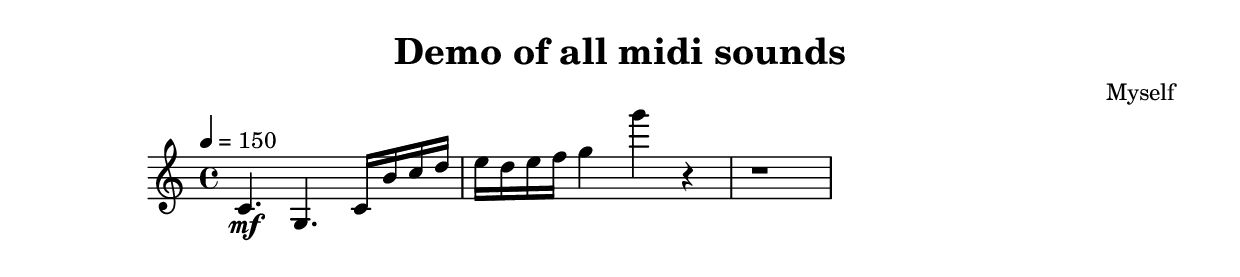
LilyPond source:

%% Do not edit this file; it is auto-generated from LSR http://lsr.dsi.unimi.it
%% This file is in the public domain.
\version "2.11.38"

\header {
  lsrtags = "vocal-music, midi"

  texidoc = "
Problem: How to know which @code{midiInstrument} would be best for your
composition?Solution: A LilyPond demo file.



"
  doctitle = "Demo MidiInstruments"
} % begin verbatim
\header {
  title = "Demo of all midi sounds"
  arranger = "Myself "
}

basemelodie = \relative c' {
  c4. \mf g  c16 b' c d |
  e d e f g4 g'4 r |
  r1
}
melodie = { \tempo 4 = 150 \basemelodie }

\score {
  \new Staff <<
    \new Voice { \melodie 
    }
  >>
  \layout { }
}

\score { 
  \new Staff <<
    %\set Staff.instrumentName= "S/A"
    %\set Staff.midiMinimumVolume = #0.2 
    %\set Staff.midiMaximumVolume = #0.4
    %\set Voice.dynamicAbsoluteVolumeFunction = #0.6
    \new Voice { r \mf
      \set Staff.midiInstrument = "acoustic grand" \melodie
      \set Staff.midiInstrument = "bright acoustic" \melodie
      \set Staff.midiInstrument = "electric grand" \melodie
      \set Staff.midiInstrument = "honky-tonk" \melodie
      \set Staff.midiInstrument = "electric piano 1" \melodie
      \set Staff.midiInstrument = "electric piano 2" \melodie
      \set Staff.midiInstrument = "harpsichord" \melodie
      \set Staff.midiInstrument = "clav" \melodie
      \set Staff.midiInstrument = "celesta" \melodie
      \set Staff.midiInstrument = "glockenspiel" \melodie
      \set Staff.midiInstrument = "music box" \melodie
      \set Staff.midiInstrument = "vibraphone" \melodie
      \set Staff.midiInstrument = "marimba" \melodie
      \set Staff.midiInstrument = "xylophone" \melodie
      \set Staff.midiInstrument = "tubular bells" \melodie
      \set Staff.midiInstrument = "dulcimer" \melodie
      \set Staff.midiInstrument = "drawbar organ" \melodie
      \set Staff.midiInstrument = "percussive organ" \melodie
      \set Staff.midiInstrument = "rock organ" \melodie
      \set Staff.midiInstrument = "church organ" \melodie
      \set Staff.midiInstrument = "reed organ" \melodie
      \set Staff.midiInstrument = "accordion" \melodie
      \set Staff.midiInstrument = "harmonica" \melodie
      \set Staff.midiInstrument = "concertina" \melodie
      \set Staff.midiInstrument = "acoustic guitar (nylon)" \melodie
      \set Staff.midiInstrument = "acoustic guitar (steel)" \melodie
      \set Staff.midiInstrument = "electric guitar (jazz)" \melodie
      \set Staff.midiInstrument = "electric guitar (clean)" \melodie
      \set Staff.midiInstrument = "electric guitar (muted)" \melodie
      \set Staff.midiInstrument = "overdriven guitar" \melodie
      \set Staff.midiInstrument = "distorted guitar" \melodie
      \set Staff.midiInstrument = "acoustic bass" \melodie
      \set Staff.midiInstrument = "electric bass (finger)" \melodie
      \set Staff.midiInstrument = "electric bass (pick)" \melodie
      \set Staff.midiInstrument = "fretless bass" \melodie
      \set Staff.midiInstrument = "slap bass 1" \melodie
      \set Staff.midiInstrument = "slap bass 2" \melodie
      \set Staff.midiInstrument = "synth bass 1" \melodie
      \set Staff.midiInstrument = "synth bass 2" \melodie
      \set Staff.midiInstrument = "violin" \melodie
      \set Staff.midiInstrument = "viola" \melodie
      \set Staff.midiInstrument = "cello" \melodie
      \set Staff.midiInstrument = "contrabass" \melodie
      \set Staff.midiInstrument = "tremolo strings" \melodie
      \set Staff.midiInstrument = "pizzicato strings" \melodie
      \set Staff.midiInstrument = "orchestral strings" \melodie
      \set Staff.midiInstrument = "timpani" \melodie
      \set Staff.midiInstrument = "string ensemble 1" \melodie
      \set Staff.midiInstrument = "string ensemble 2" \melodie
      \set Staff.midiInstrument = "synthstrings 1" \melodie
      \set Staff.midiInstrument = "synthstrings 2" \melodie
      \set Staff.midiInstrument = "choir aahs" \melodie
      \set Staff.midiInstrument = "voice oohs" \melodie
      \set Staff.midiInstrument = "synth voice" \melodie
      \set Staff.midiInstrument = "orchestra hit" \melodie
      \set Staff.midiInstrument = "trumpet" \melodie
      \set Staff.midiInstrument = "trombone" \melodie
      \set Staff.midiInstrument = "tuba" \melodie
      \set Staff.midiInstrument = "muted trumpet" \melodie
      \set Staff.midiInstrument = "french horn" \melodie
      \set Staff.midiInstrument = "brass section" \melodie
      \set Staff.midiInstrument = "synthbrass 1" \melodie
      \set Staff.midiInstrument = "synthbrass 2" \melodie
      \set Staff.midiInstrument = "soprano sax" \melodie
      \set Staff.midiInstrument = "alto sax" \melodie
      \set Staff.midiInstrument = "tenor sax" \melodie
      \set Staff.midiInstrument = "baritone sax" \melodie
      \set Staff.midiInstrument = "oboe" \melodie
      \set Staff.midiInstrument = "english horn" \melodie
      \set Staff.midiInstrument = "bassoon" \melodie
      \set Staff.midiInstrument = "clarinet" \melodie
      \set Staff.midiInstrument = "piccolo" \melodie
      \set Staff.midiInstrument = "flute" \melodie
      \set Staff.midiInstrument = "recorder" \melodie
      \set Staff.midiInstrument = "pan flute" \melodie
      \set Staff.midiInstrument = "blown bottle" \melodie
      \set Staff.midiInstrument = "shakuhachi" \melodie
      \set Staff.midiInstrument = "whistle" \melodie
      \set Staff.midiInstrument = "ocarina" \melodie
      \set Staff.midiInstrument = "lead 1 (square)" \melodie
      \set Staff.midiInstrument = "lead 2 (sawtooth)" \melodie
      \set Staff.midiInstrument = "lead 3 (calliope)" \melodie
      \set Staff.midiInstrument = "lead 4 (chiff)" \melodie
      \set Staff.midiInstrument = "lead 5 (charang)" \melodie
      \set Staff.midiInstrument = "lead 6 (voice)" \melodie
      \set Staff.midiInstrument = "lead 7 (fifths)" \melodie
      \set Staff.midiInstrument = "lead 8 (bass+lead)" \melodie
      \set Staff.midiInstrument = "pad 1 (new age)" \melodie
      \set Staff.midiInstrument = "pad 2 (warm)" \melodie
      \set Staff.midiInstrument = "pad 3 (polysynth)" \melodie
      \set Staff.midiInstrument = "pad 4 (choir)" \melodie
      \set Staff.midiInstrument = "pad 5 (bowed)" \melodie
      \set Staff.midiInstrument = "pad 6 (metallic)" \melodie
      \set Staff.midiInstrument = "pad 7 (halo)" \melodie
      \set Staff.midiInstrument = "pad 8 (sweep)" \melodie
      \set Staff.midiInstrument = "fx 1 (rain)" \melodie
      \set Staff.midiInstrument = "fx 2 (soundtrack)" \melodie
      \set Staff.midiInstrument = "fx 3 (crystal)" \melodie
      \set Staff.midiInstrument = "fx 4 (atmosphere)" \melodie
      \set Staff.midiInstrument = "fx 5 (brightness)" \melodie
      \set Staff.midiInstrument = "fx 6 (goblins)" \melodie
      \set Staff.midiInstrument = "fx 7 (echoes)" \melodie
      \set Staff.midiInstrument = "fx 8 (sci-fi)" \melodie
      \set Staff.midiInstrument = "sitar" \melodie
      \set Staff.midiInstrument = "banjo" \melodie
      \set Staff.midiInstrument = "shamisen" \melodie
      \set Staff.midiInstrument = "koto" \melodie
      \set Staff.midiInstrument = "kalimba" \melodie
      \set Staff.midiInstrument = "bagpipe" \melodie
      \set Staff.midiInstrument = "fiddle" \melodie
      \set Staff.midiInstrument = "shanai" \melodie
      \set Staff.midiInstrument = "tinkle bell" \melodie
      \set Staff.midiInstrument = "agogo" \melodie
      \set Staff.midiInstrument = "steel drums" \melodie
      \set Staff.midiInstrument = "woodblock" \melodie
      \set Staff.midiInstrument = "taiko drum" \melodie
      \set Staff.midiInstrument = "melodic tom" \melodie
      \set Staff.midiInstrument = "synth drum" \melodie
      \set Staff.midiInstrument = "reverse cymbal" \melodie
      \set Staff.midiInstrument = "guitar fret noise" \melodie
      \set Staff.midiInstrument = "breath noise" \melodie
      \set Staff.midiInstrument = "seashore" \melodie
      \set Staff.midiInstrument = "bird tweet" \melodie
      \set Staff.midiInstrument = "telephone ring" \melodie
      \set Staff.midiInstrument = "helicopter" \melodie
      \set Staff.midiInstrument = "applause" \melodie
      \set Staff.midiInstrument = "gunshot" \melodie
    }
  >>
  \midi { }
}
